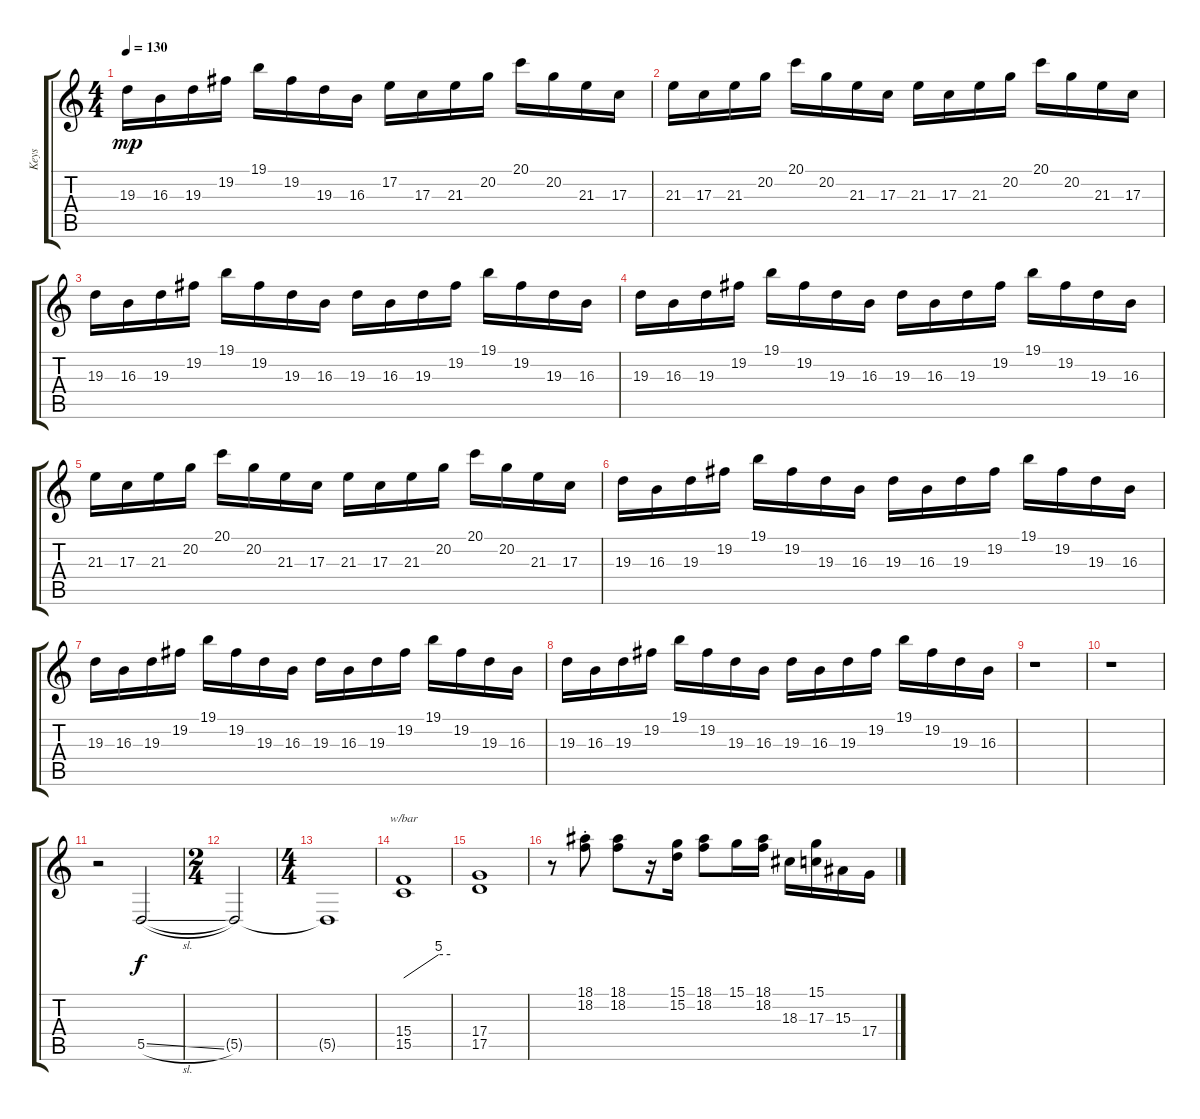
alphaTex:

\track ("Keys" "Keys") {instrument rockorgan}
\staff {score tabs}
\tuning (E4 B3 G3 D3 A2 E2) {hide}
\ts (4 4)
\tempo 130
\clef g2
\ks c
19.3.16{dy mp} 16.3.16 19.3.16 19.2.16 19.1.16 19.2.16 19.3.16 16.3.16 17.2.16 17.3.16 21.3.16 20.2.16 20.1.16 20.2.16 21.3.16 17.3.16 |
21.3.16 17.3.16 21.3.16 20.2.16 20.1.16 20.2.16 21.3.16 17.3.16 21.3.16 17.3.16 21.3.16 20.2.16 20.1.16 20.2.16 21.3.16 17.3.16 |
19.3.16 16.3.16 19.3.16 19.2.16 19.1.16 19.2.16 19.3.16 16.3.16 19.3.16 16.3.16 19.3.16 19.2.16 19.1.16 19.2.16 19.3.16 16.3.16 |
19.3.16 16.3.16 19.3.16 19.2.16 19.1.16 19.2.16 19.3.16 16.3.16 19.3.16 16.3.16 19.3.16 19.2.16 19.1.16 19.2.16 19.3.16 16.3.16 |
21.3.16 17.3.16 21.3.16 20.2.16 20.1.16 20.2.16 21.3.16 17.3.16 21.3.16 17.3.16 21.3.16 20.2.16 20.1.16 20.2.16 21.3.16 17.3.16 |
19.3.16 16.3.16 19.3.16 19.2.16 19.1.16 19.2.16 19.3.16 16.3.16 19.3.16 16.3.16 19.3.16 19.2.16 19.1.16 19.2.16 19.3.16 16.3.16 |
19.3.16 16.3.16 19.3.16 19.2.16 19.1.16 19.2.16 19.3.16 16.3.16 19.3.16 16.3.16 19.3.16 19.2.16 19.1.16 19.2.16 19.3.16 16.3.16 |
19.3.16 16.3.16 19.3.16 19.2.16 19.1.16 19.2.16 19.3.16 16.3.16 19.3.16 16.3.16 19.3.16 19.2.16 19.1.16 19.2.16 19.3.16 16.3.16 |
r.1 |
r.1 |
r.2 5.5{sl}.2{dy f volume 15} |
\ts (2 4)
5.5{t}.2 |
\ts (4 4)
5.5{t}.1 |
(15.4 15.5).1{tbe (custom default 0 0 45 20 60 20)} |
(17.4 17.5).1 |
r.8 (18.1{st} 18.2{st}).8 (18.1 18.2).8 r.16 (15.1 15.2).16 (18.1 18.2).8 15.1.16 (18.1 18.2).16 18.3.16 (15.1 17.3).16 15.3.16 17.4.16
